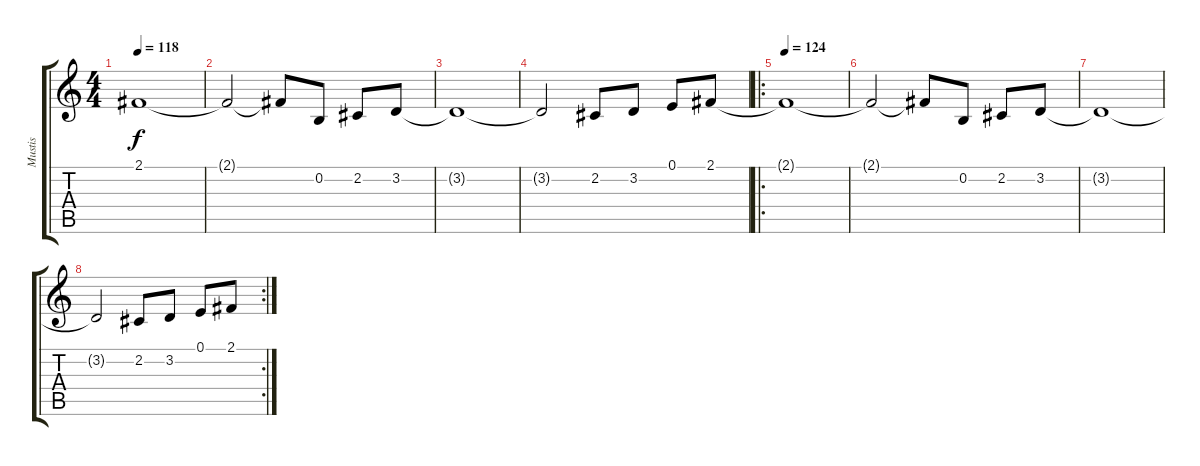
\track ("Mustis" "Mustis") {instrument electricpiano2}
\staff {score tabs}
\tuning (E4 B3 G3 D3 A2 E2) {hide}
\ts (4 4)
\tempo 118
\clef g2
\ks c
2.1{t}.1{dy f} |
2.1{t}.2 2.1{t}.8 0.2.8 2.2.8 3.2.8 |
3.2{t}.1 |
3.2{t}.2 2.2.8 3.2.8 0.1.8 2.1.8 |
\ro
\tempo 124
2.1{t}.1 |
2.1{t}.2 2.1{t}.8 0.2.8 2.2.8 3.2.8 |
3.2{t}.1 |
\rc 2
3.2{t}.2 2.2.8 3.2.8 0.1.8 2.1.8
